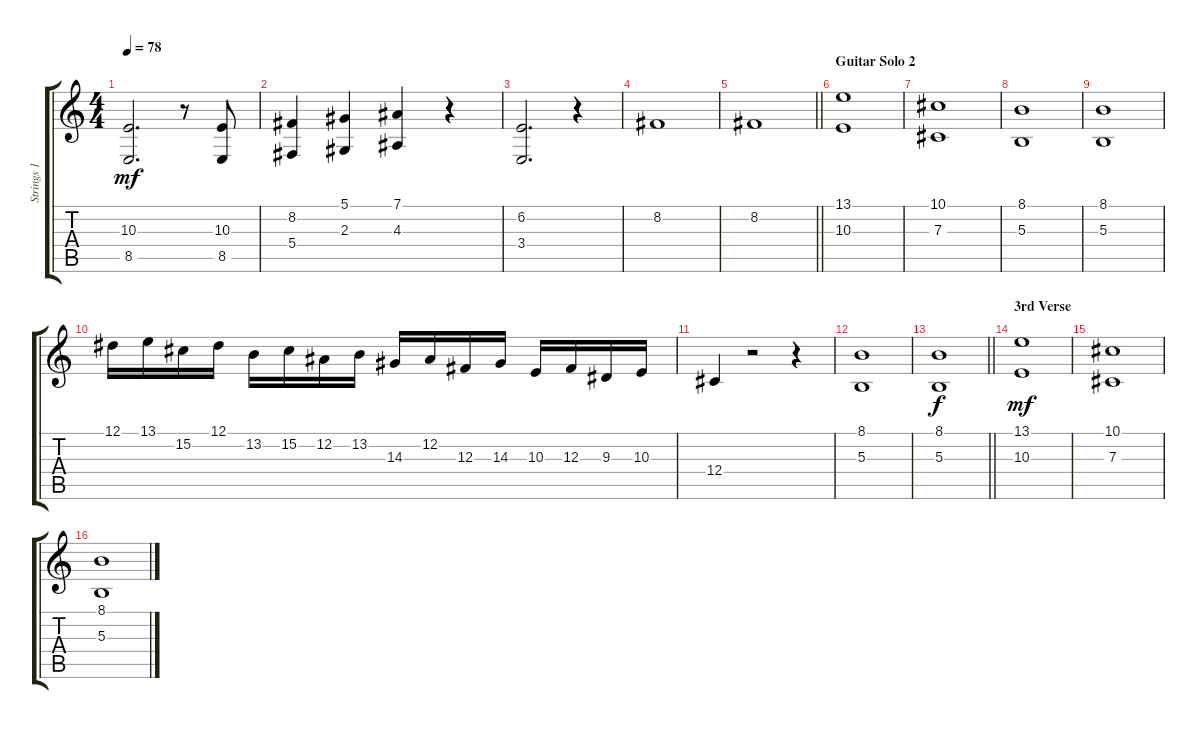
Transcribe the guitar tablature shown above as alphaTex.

\track ("Strings 1" "Strings 1") {instrument stringensemble1}
\staff {score tabs}
\tuning (Eb4 Bb3 Gb3 Db3 Ab2 Eb2) {hide}
\ts (4 4)
\tempo 78
\clef g2
\ks c
(10.3 8.5).2{d dy mf} r.8 (10.3 8.5).8 |
(8.2 5.4).4 (5.1 2.3).4 (7.1 4.3).4 r.4 |
(6.2 3.4).2{d} r.4 |
8.2.1 |
\barLineRight lightlight
8.2.1 |
\section ("" "Guitar Solo 2")
(13.1 10.3).1 |
(10.1 7.3).1 |
(8.1 5.3).1 |
(8.1 5.3).1 |
12.1.16 13.1.16 15.2.16 12.1.16 13.2.16 15.2.16 12.2.16 13.2.16 14.3.16 12.2.16 12.3.16 14.3.16 10.3.16 12.3.16 9.3.16 10.3.16 |
12.4.4 r.2 r.4 |
(8.1 5.3).1 |
\barLineRight lightlight
(8.1 5.3).1{dy f} |
\section ("" "3rd Verse")
(13.1 10.3).1{dy mf} |
(10.1 7.3).1 |
(8.1 5.3).1
